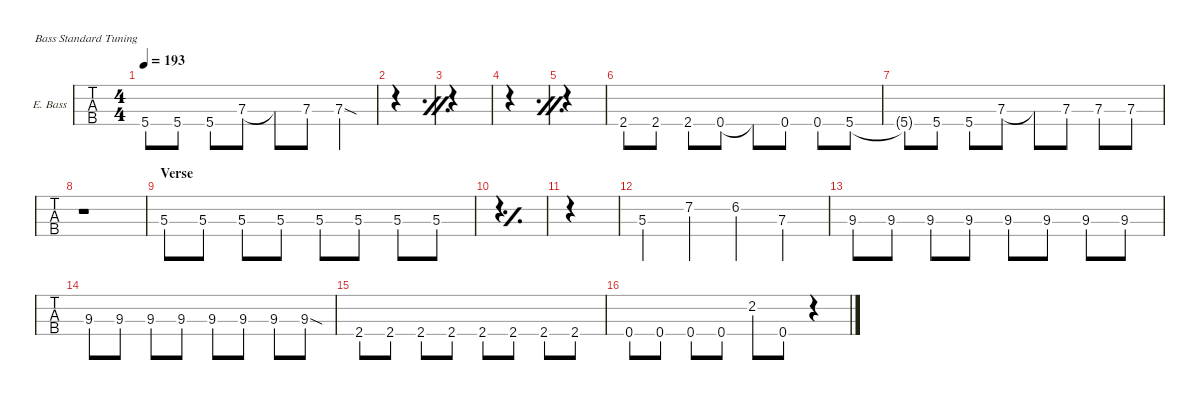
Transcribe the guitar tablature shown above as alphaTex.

\defaultSystemsLayout 4
\hideDynamics
\bracketExtendMode nobrackets
\firstSystemTrackNameOrientation horizontal
\track ("Ele. Bass" "E. Bass") {defaultSystemsLayout 4 instrument electricbassfinger}
\staff {tabs}
\tuning (G2 D2 A1 E1)
\ts (4 4)
\tempo 193
\clef f4
\ks a
5.4{t acc forcenatural}.8{dy f} 5.4{acc forcenatural}.8 5.4{acc forcenatural}.8 7.3{acc forcenatural}.8 7.3{t acc forcenatural}.8 7.3{acc forcenatural}.8 7.3{sod acc forcenatural}.4 |
\simile firstofdouble
|
\simile secondofdouble
|
\simile firstofdouble
|
\simile secondofdouble
|
\simile none
2.4{acc #}.8 2.4{acc #}.8 2.4{acc #}.8 0.4{acc forcenatural}.8 0.4{t acc forcenatural}.8 0.4{acc forcenatural}.8 0.4{acc forcenatural}.8 5.4{acc forcenatural}.8 |
5.4{t acc forcenatural}.8 5.4{acc forcenatural}.8 5.4{acc forcenatural}.8 7.3{acc forcenatural}.8 7.3{t acc forcenatural}.8 7.3{acc forcenatural}.8 7.3{acc forcenatural}.8 7.3{acc forcenatural}.8 |
r.1 |
\section ("" "Verse")
5.3{acc forcenatural}.8 5.3{acc forcenatural}.8 5.3{acc forcenatural}.8 5.3{acc forcenatural}.8 5.3{acc forcenatural}.8 5.3{acc forcenatural}.8 5.3{acc forcenatural}.8 5.3{acc forcenatural}.8 |
\simile simple
|
|
\simile none
5.3{acc forcenatural}.4 7.2{acc forcenatural}.4 6.2{acc #}.4 7.3{acc forcenatural}.4 |
9.3{acc #}.8 9.3{acc #}.8 9.3{acc #}.8 9.3{acc #}.8 9.3{acc #}.8 9.3{acc #}.8 9.3{acc #}.8 9.3{acc #}.8 |
9.3{acc #}.8 9.3{acc #}.8 9.3{acc #}.8 9.3{acc #}.8 9.3{acc #}.8 9.3{acc #}.8 9.3{acc #}.8 9.3{sod acc #}.8 |
2.4{acc #}.8 2.4{acc #}.8 2.4{acc #}.8 2.4{acc #}.8 2.4{acc #}.8 2.4{acc #}.8 2.4{acc #}.8 2.4{acc #}.8 |
0.4{acc forcenatural}.8 0.4{acc forcenatural}.8 0.4{acc forcenatural}.8 0.4{acc forcenatural}.8 2.2{acc forcenatural}.8 0.4{acc forcenatural}.8 r.4
